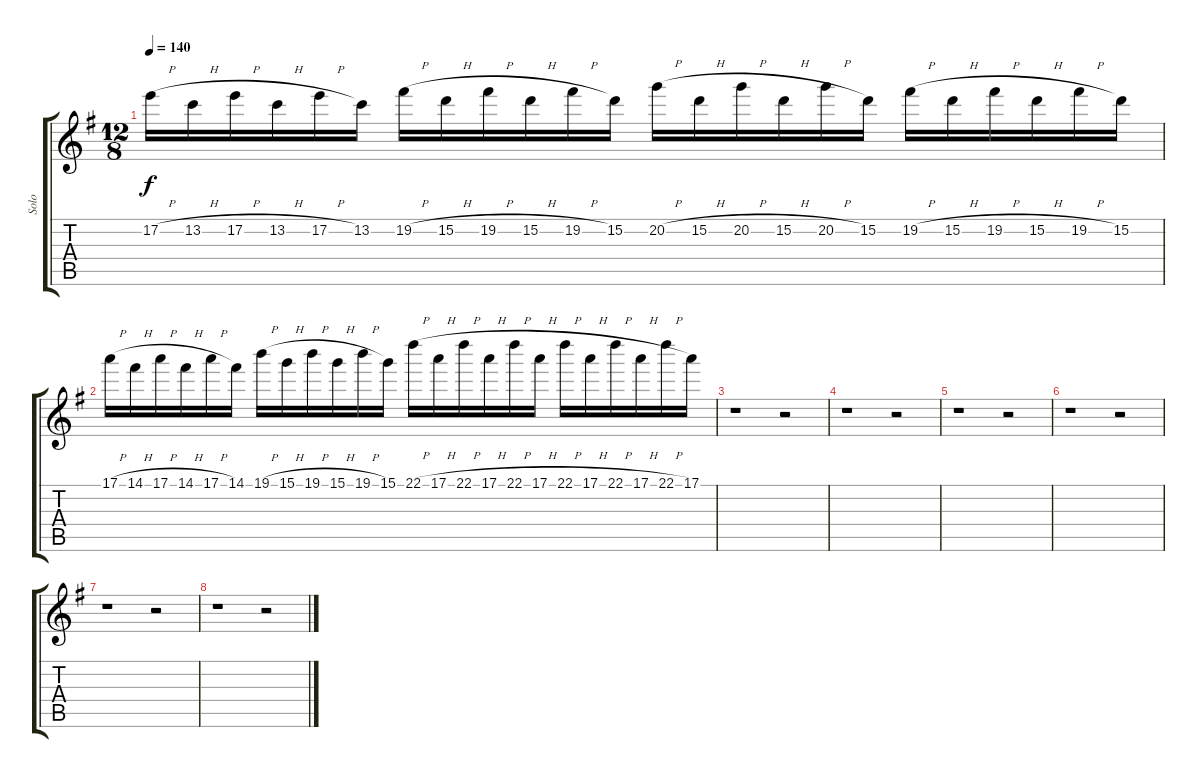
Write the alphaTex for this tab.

\track ("Solo" "Solo") {instrument distortionguitar}
\staff {score tabs}
\tuning (E4 B3 G3 D3 A2 E2) {hide}
\ts (12 8)
\tempo 140
\clef g2
\ks g
17.2{h}.16{dy f} 13.2{h}.16 17.2{h}.16 13.2{h}.16 17.2{h}.16 13.2.16 19.2{h}.16 15.2{h}.16 19.2{h}.16 15.2{h}.16 19.2{h}.16 15.2.16 20.2{h}.16 15.2{h}.16 20.2{h}.16 15.2{h}.16 20.2{h}.16 15.2.16 19.2{h}.16 15.2{h}.16 19.2{h}.16 15.2{h}.16 19.2{h}.16 15.2.16 |
17.1{h}.16 14.1{h}.16 17.1{h}.16 14.1{h}.16 17.1{h}.16 14.1.16 19.1{h}.16 15.1{h}.16 19.1{h}.16 15.1{h}.16 19.1{h}.16 15.1.16 22.1{h}.16 17.1{h}.16 22.1{h}.16 17.1{h}.16 22.1{h}.16 17.1{h}.16 22.1{h}.16 17.1{h}.16 22.1{h}.16 17.1{h}.16 22.1{h}.16 17.1.16 |
r.1 r.2 |
r.1 r.2 |
r.1 r.2 |
r.1 r.2 |
r.1 r.2 |
r.1 r.2
